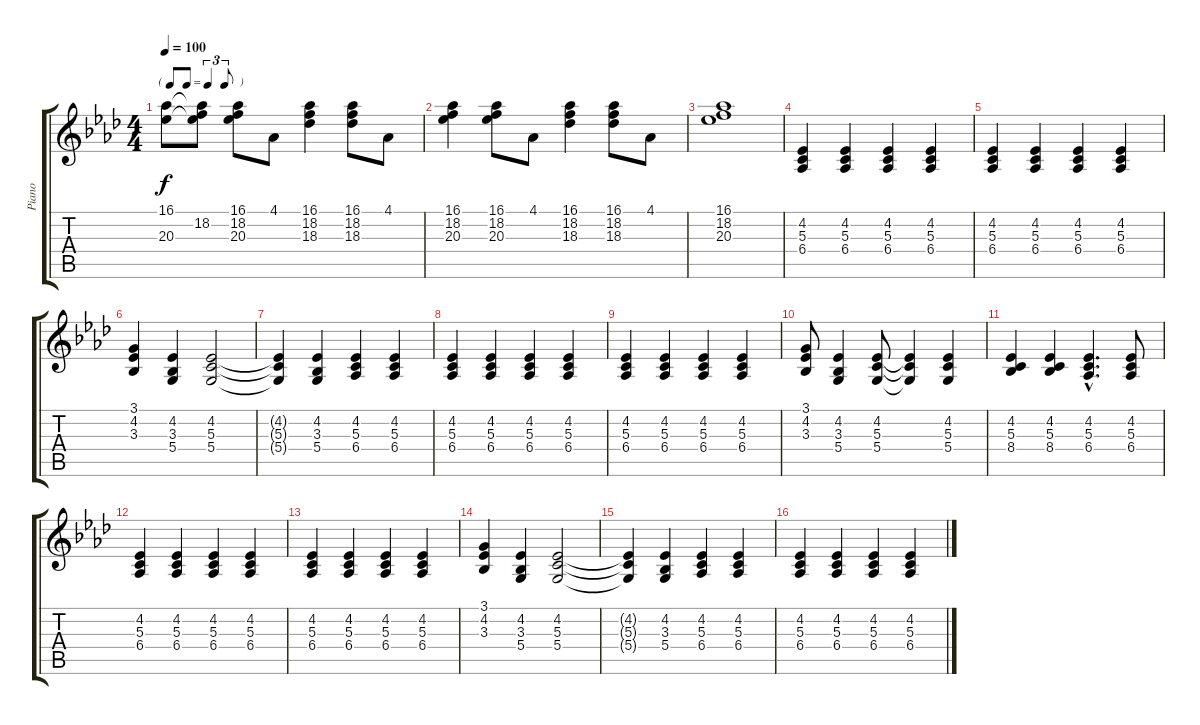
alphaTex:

\track ("Piano" "Piano") {instrument brightacousticpiano}
\staff {score tabs}
\tuning (E4 B3 G3 D3 A2 E2) {hide}
\ts (4 4)
\tf triplet8th
\tempo 100
\clef g2
\ks ab
(16.1 20.3).8{dy f} (16.1{t} 18.2 20.3{t}).8 (16.1 18.2 20.3).8 4.1.8 (16.1 18.2 18.3).4 (16.1 18.2 18.3).8 4.1.8 |
(16.1 18.2 20.3).4 (16.1 18.2 20.3).8 4.1.8 (16.1 18.2 18.3).4 (16.1 18.2 18.3).8 4.1.8 |
(16.1 18.2 20.3).1 |
(4.2 5.3 6.4).4 (4.2 5.3 6.4).4 (4.2 5.3 6.4).4 (4.2 5.3 6.4).4 |
(4.2 5.3 6.4).4 (4.2 5.3 6.4).4 (4.2 5.3 6.4).4 (4.2 5.3 6.4).4 |
(3.1 4.2 3.3).4 (4.2 3.3 5.4).4 (4.2 5.3 5.4).2 |
(4.2{t} 5.3{t} 5.4{t}).4 (4.2 3.3 5.4).4 (4.2 5.3 6.4).4 (4.2 5.3 6.4).4 |
(4.2 5.3 6.4).4 (4.2 5.3 6.4).4 (4.2 5.3 6.4).4 (4.2 5.3 6.4).4 |
(4.2 5.3 6.4).4 (4.2 5.3 6.4).4 (4.2 5.3 6.4).4 (4.2 5.3 6.4).4 |
(3.1 4.2 3.3).8 (4.2 3.3 5.4).4 (4.2 5.3 5.4).8 (4.2{t} 5.3{t} 5.4{t}).4 (4.2 5.3 5.4).4 |
(4.2 5.3 8.4).4 (4.2 5.3 8.4).4 (4.2{hac} 5.3{hac} 6.4{hac}).4{d} (4.2 5.3 6.4).8 |
(4.2 5.3 6.4).4{volume 10} (4.2 5.3 6.4).4 (4.2 5.3 6.4).4 (4.2 5.3 6.4).4 |
(4.2 5.3 6.4).4 (4.2 5.3 6.4).4 (4.2 5.3 6.4).4 (4.2 5.3 6.4).4 |
(3.1 4.2 3.3).4{volume 7} (4.2 3.3 5.4).4 (4.2 5.3 5.4).2 |
(4.2{t} 5.3{t} 5.4{t}).4 (4.2 3.3 5.4).4 (4.2 5.3 6.4).4 (4.2 5.3 6.4).4 |
(4.2 5.3 6.4).4{volume 4} (4.2 5.3 6.4).4 (4.2 5.3 6.4).4 (4.2 5.3 6.4).4
